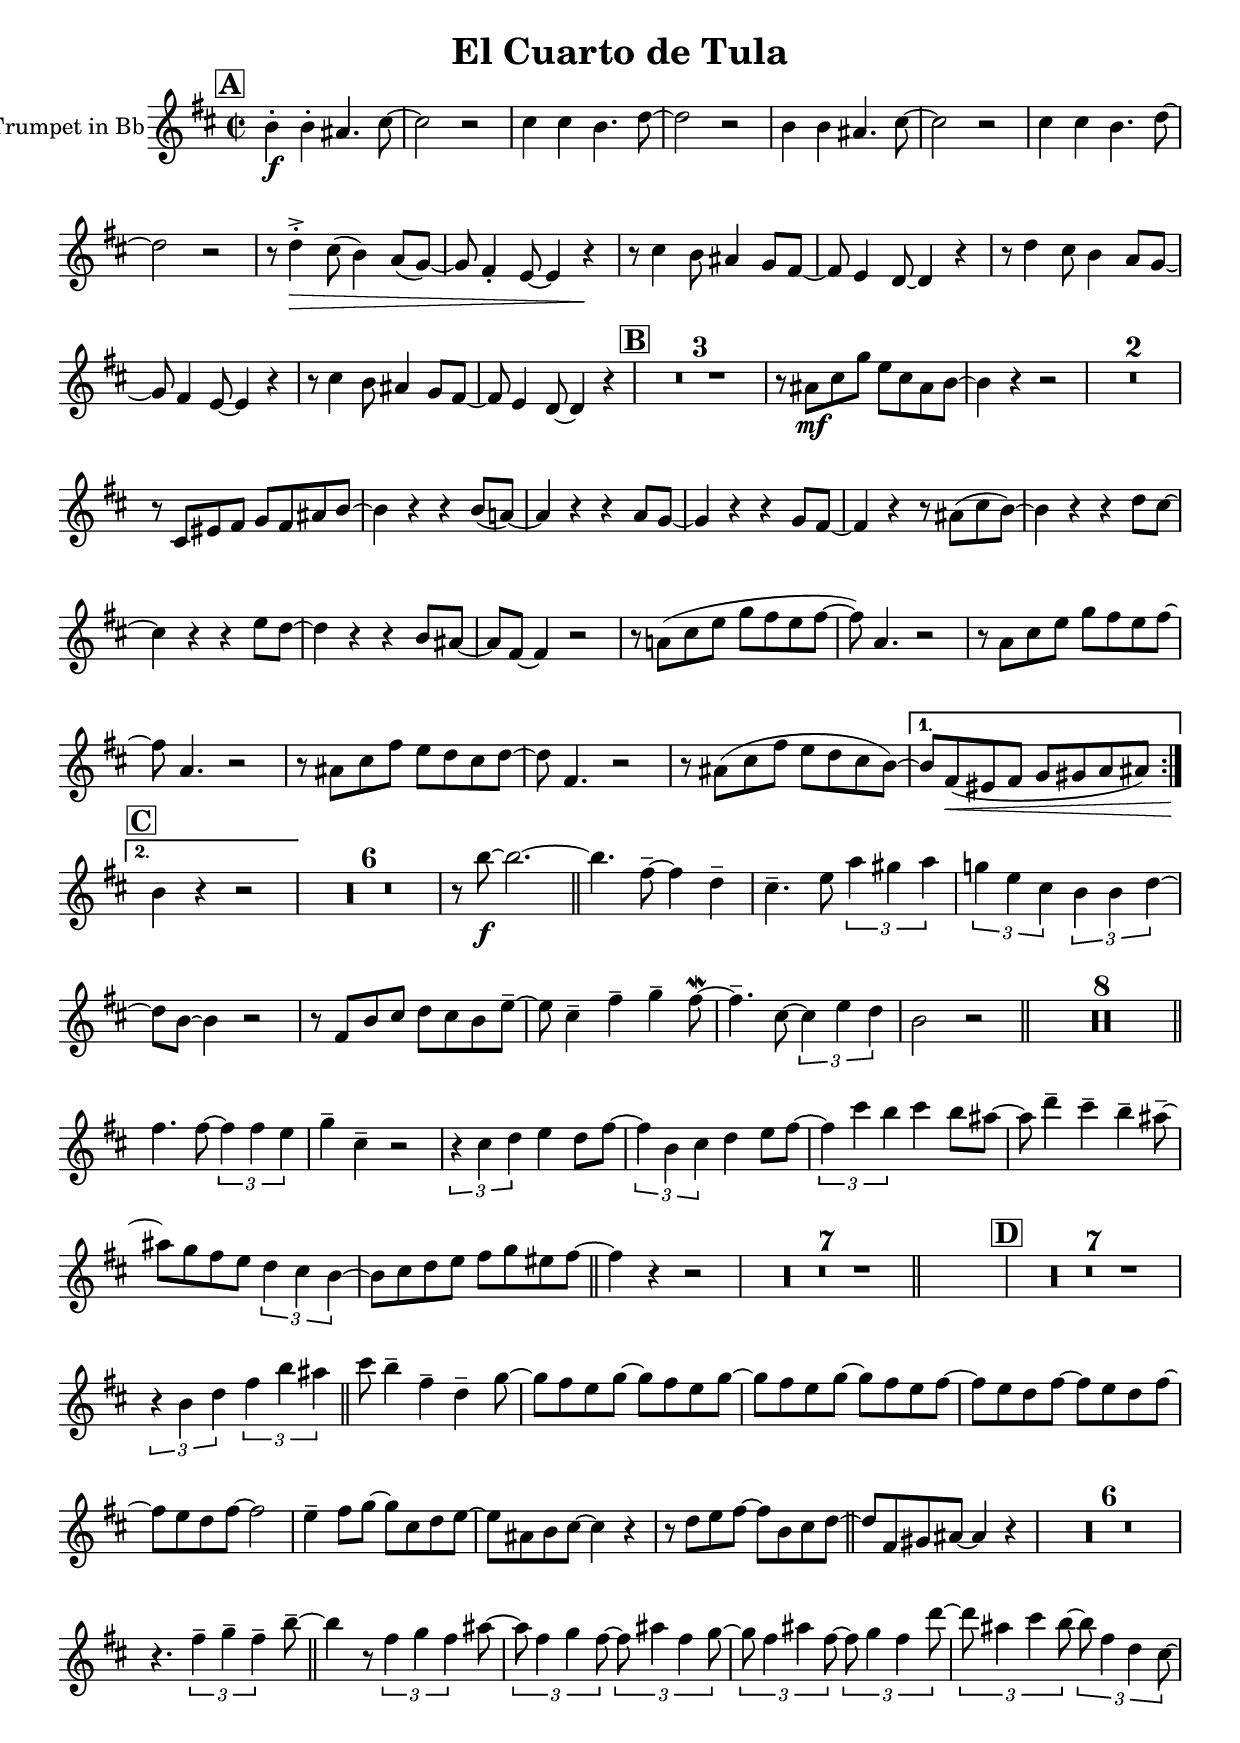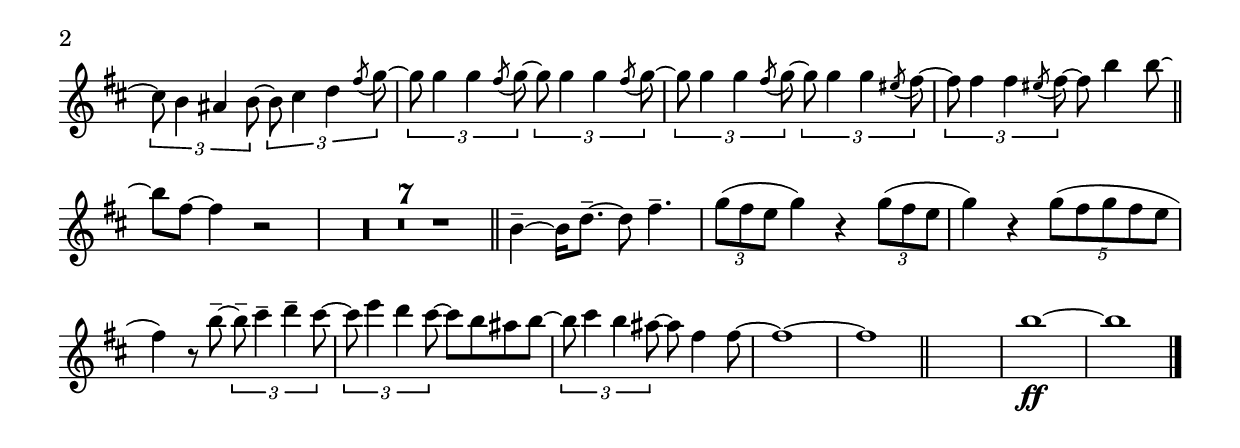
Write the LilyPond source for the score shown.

\version "2.18.2"

\header {
  title = "El Cuarto de Tula"
}

global = {
  \set Score.markFormatter = #format-mark-box-letters
  \key a \minor
  \time 2/2
}

trumpetBb = \relative c'' {
  \global
  \compressFullBarRests
  \transposition bes
  \repeat volta 2
  {
    \mark \default
    a4-.\f a-. gis4. b8~ | b2 r |
    b4 b a4. c8~ | c2 r |
    %
    a4 a gis4. b8~ | b2 r |
    b4 b a4. c8~ | c2 r |

    r8 c4-.->\> b8( a4) g8( f~) |
    f8 e4-. d8~ d4 r\! |
    r8 b'4 a8 gis4 f8 e~ |
    e8 d4 c8~ c4 r |
    %
    r8 c'4 b8 a4 g8 f~ |
    f8 e4 d8~ d4 r |
    r8 b'4 a8 gis4 f8 e~ |
    e8 d4 c8~ c4 r |

    \mark \default
    R1*3 | r8 gis'\mf b f' d b gis a~ |
    a4 r r2 | R1*2 | r8 b, dis e f e gis a~ |
    a4 r r a8( g!~) | g4 r r g8 f~ | f4 r r f8 e~ | e4 r4 r8 gis( b a~) |
    a4 r r c8 b~ | b4 r r d8 c~ | c4 r r a8 gis~ | gis e~ e4 r2 |
    r8 g!( b d f e d e~ | e) g,4. r2 | r8 g b d f e d e~ | e g,4. r2 |
    r8 gis b e d c b c~ | c e,4. r2 | r8 gis( b e d c b a~) |
  }
  \alternative
  {
    {a e(\< dis e f fis g gis) |}
    {\mark \default a4\! r r2}
  }
  R1* 6 | r8 a'8~\f a2.~ | \bar "||"
  a4. e8~-- e4 c-- | b4.-- d8 \tuplet 3/2 {g4 fis g} |
  \tuplet 3/2 {f!4 d b} \tuplet 3/2 {a a c~} | c8 a~ a4 r2 | r8 e a b c b a d~-- |
  d8 b4-- e-- f-- e8~\mordent |
  e4.-- b8~ \tuplet 3/2 {b4 d c } | a2 r2 \bar "||"
  R1*8 | \bar "||"
  e'4. e8~ \tuplet 3/2 {e4 e d } | f4-- b,-- r2 | \tuplet 3/2 {r4 b c} d4 c8 e~ |
  \tuplet 3/2 {e4 a, b} c4 d8 e~ | \tuplet 3/2 {e4 b' a} b4 a8 gis~ |
  gis8 c4-- b-- a-- gis8~-- | gis f e d \tuplet 3/2 {c4 b a~} | a8 b c d e f dis e~ | \bar "||"
  e4 r r2 | R1*7 | \bar "||"
  s1 |
  \mark \default
  R1*7 | \tuplet 3/2 2 {r4 a, c e a gis} | \bar "||" 
  b8 a4-- e-- c-- f8~ | f8 e d f~ f e d f~ | f e d f~ f e d e~ |
  e d c e~ e d c e~ | e d c e~ e2 |
  d4-- e8 f~ f b, c d~ | d gis, a b~ b4 r |
  r8 c d e~ e a, b c~ | \bar "||"
  c e, fis gis~ gis4 r | R1*6 | r4. \tuplet 3/2 {e'4-- f-- e--} a8~-- | \bar "||"
  a4 r8 \tuplet 3/2 {e4 f e} gis8~ | \tuplet 3/2 2 {gis8 e4 f e8~ e8 gis4 e f8~} |
  \tuplet 3/2 2 {f8 e4 gis e8~ e8 f4 e c'8~} | \tuplet 3/2 2 {c8 gis4 b a8~ a e4 c b8~} |
  \tuplet 3/2 2 {b8 a4 gis a8~ a8 b4 c \acciaccatura e8 f8~} |
  \tuplet 3/2 2 {f8 f4 f \acciaccatura e8 f8~ f8 f4 f4 \acciaccatura e8 f8~} |
  \tuplet 3/2 2 {f8 f4 f \acciaccatura e8 f8~ f8 f4 f4 \acciaccatura dis8 e8~} |
  \tuplet 3/2 {e8 e4 e \acciaccatura dis8 e8~} e8 a4 a8~ | \bar "||"
  a8 e8~ e4 r2 | R1*7 | \bar "||"
  a,4~-- a16 c8.~-- c8 e4.-- |
  \tuplet 3/2 {f8( e d} f4) r \tuplet 3/2 {f8( e d} | f4) r \tuplet 5/4 {f8( e f e d} |
  e4) r8 a~-- \tuplet 3/2 {a8-- b4-- c-- b8~} |
  \tuplet 3/2 {b8 d4 c b8~} b8 a gis a~ |
  \tuplet 3/2 {a8 b4 a gis8~} gis8 e4 e8~ | e1~ | e1 | \bar "||"
  s1 | a1~\ff | a1 | \bar "|."
  
  
  
  
}

\score {
  \new Staff \with {
    instrumentName = "Trumpet in Bb"
    midiInstrument = "trumpet"
  } \transpose a b { \trumpetBb }
}

\layout {
  \context {
    \Score
    \remove "Bar_number_engraver"
   }
}
